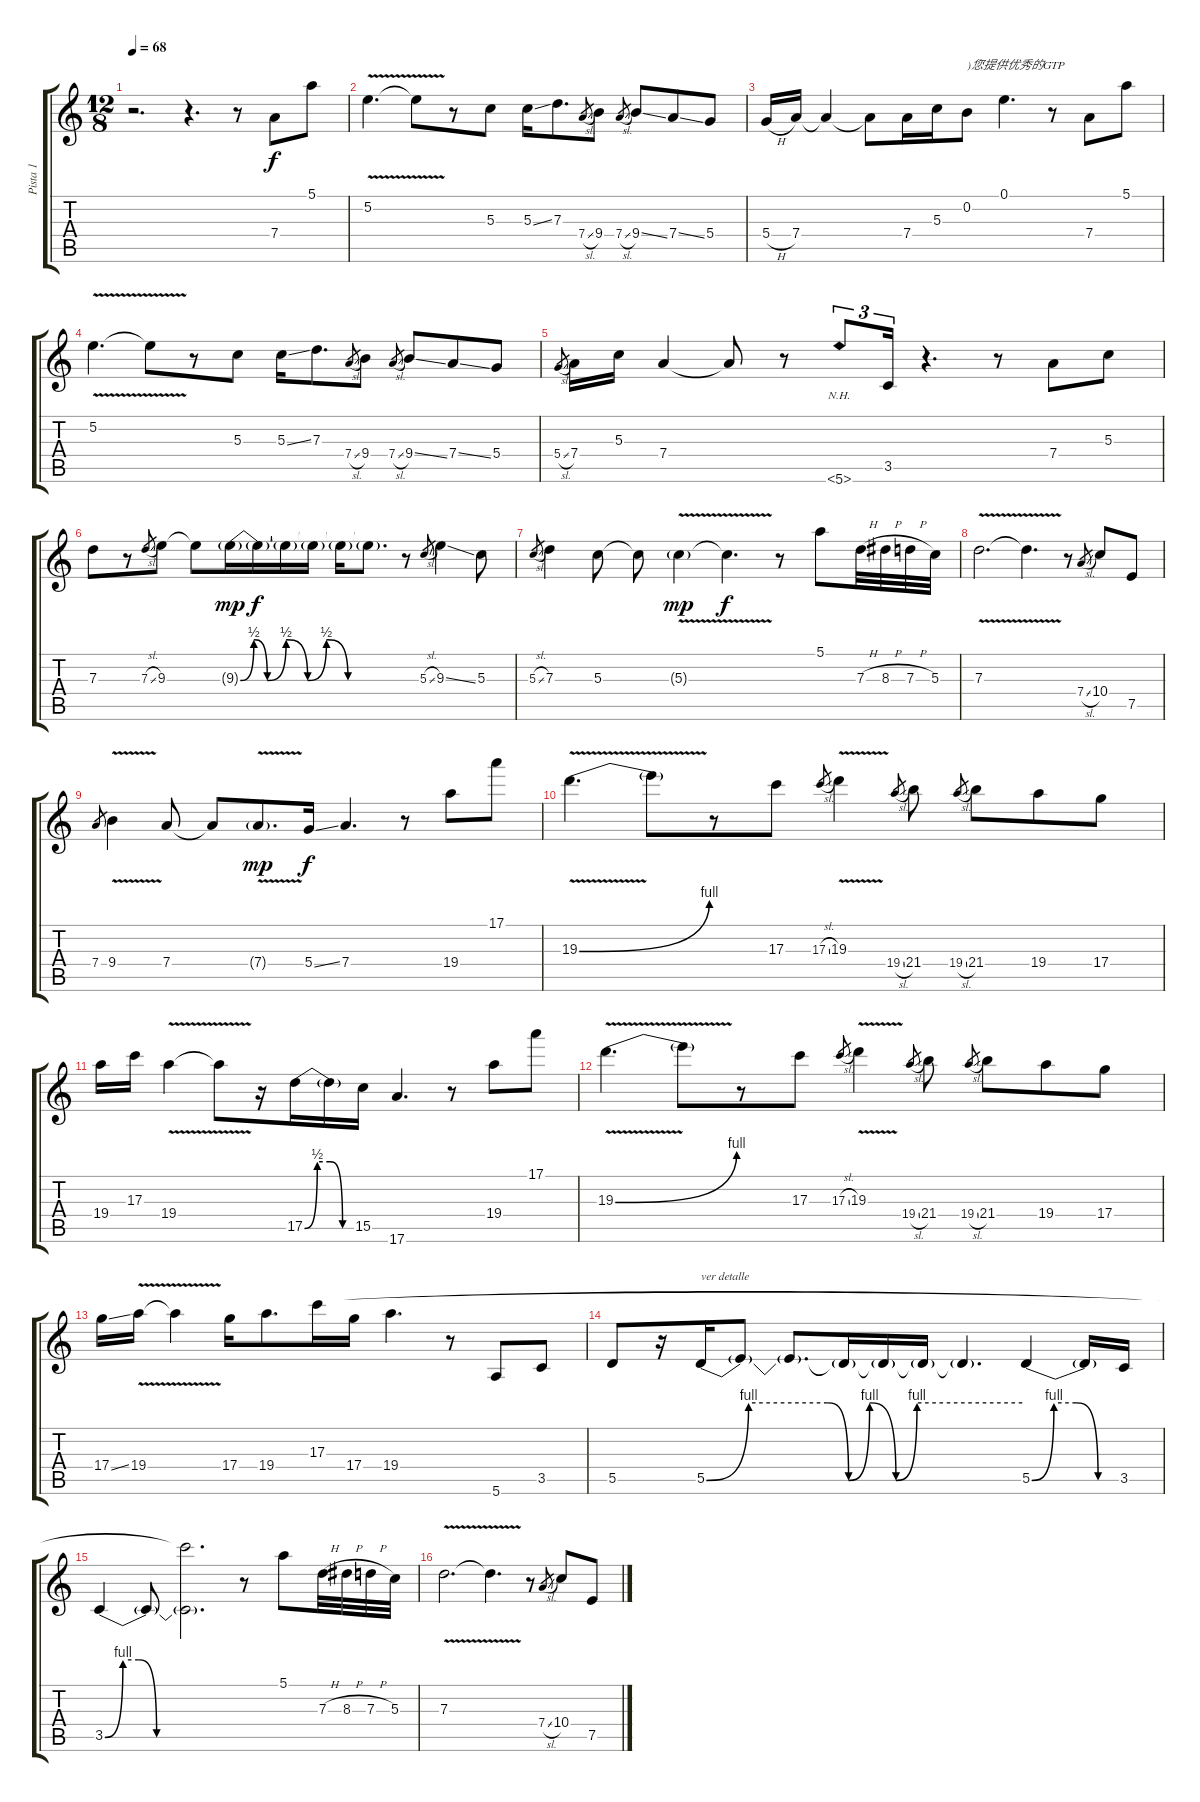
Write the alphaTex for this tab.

\track ("Pista 1" "Pista 1") {instrument overdrivenguitar}
\staff {score tabs}
\tuning (E4 B3 G3 D3 A2 E2) {hide}
\ts (12 8)
\tempo 68
\clef g2
\ks c
r.2{d dy f instrument overdrivenguitar} r.4{d} r.8 7.4.8 5.1.8 |
5.2{v}.4{d} 5.2{t}.8 r.8 5.3.8 5.3{ss}.16 7.3.8{d} 7.4{sl}.8{gr} 9.4.8 7.4{sl}.8{gr} 9.4{ss}.8 7.4{ss}.8 5.4.8 |
5.4{h}.16 7.4.16 7.4{t}.4 7.4{t}.8 7.4.16 5.3.16 0.2.8{txt ")您提供优秀的GTP"} 0.1.4{d} r.8 7.4.8 5.1.8 |
5.2{v}.4{d} 5.2{t}.8 r.8 5.3.8 5.3{ss}.16 7.3.8{d} 7.4{sl}.8{gr} 9.4.8 7.4{sl}.8{gr} 9.4{ss}.8 7.4{ss}.8 5.4.8 |
5.4{sl}.8{gr} 7.4.16 5.3.16 7.4.4 7.4{t}.8 r.8 5.6{nh}.8{tu (3 2)} 3.5.16{tu (3 2)} r.4{d} r.8 7.4.8 5.3.8 |
7.3.8 r.8 7.3{sl}.8{gr} 9.3.8 9.3{t}.8 9.3{be (custom 0 0 5 2 10 0 17 2 25 0 32 2 40 0 60 0) g}.16{dy mp} 9.3{t}.16{dy f} 9.3{t}.16 9.3{t}.16 9.3{t}.16 9.3{t}.8{d} r.8 5.3{sl}.8{gr} 9.3{ss}.4 5.3.8 |
5.3{sl}.8{gr} 7.3.4 5.3.8 5.3{t}.8 5.3{v g}.4{dy mp} 5.3{t}.4{d dy f} r.8 5.1.8 7.3{h}.32 8.3{h}.32 7.3{h}.32 5.3.32 |
7.3{v}.2{d} 7.3{t}.4{d} r.8 7.4{sl}.8{gr} 10.4.8 7.5.8 |
7.4.8{gr} 9.4{v}.4 7.4.8 7.4{t}.8 7.4{v g}.8{d dy mp} 5.4{ss}.16{dy f} 7.4.4{d} r.8 19.4.8 17.1.8 |
19.3{be (bend 0 0 60 4) v}.4{d} 19.3{t}.8 r.8 17.3.8 17.3{sl}.8{gr} 19.3{v}.4 19.4{sl}.8{gr} 21.4.8 19.4{sl}.8{gr} 21.4.8 19.4.8 17.4.8 |
19.4.16 17.3.16 19.4{v}.4 19.4{t}.8 r.16 17.5{be (custom 0 0 15 2 30 2 45 0 60 0)}.16 17.5{t}.16 15.5.16 17.6.4{d} r.8 19.4.8 17.1.8 |
19.3{be (bend 0 0 60 4) v}.4{d} 19.3{t}.8 r.8 17.3.8 17.3{sl}.8{gr} 19.3{v}.4 19.4{sl}.8{gr} 21.4.8 19.4{sl}.8{gr} 21.4.8 19.4.8 17.4.8 |
17.4{ss}.16 19.4{v}.16 19.4{t}.4 17.4.16 19.4.8{d} 17.3.16 17.4.16 19.4.4{d} r.8 5.6.8 3.5.8 |
5.5.8 r.16 5.5{be (custom 0 0 8 4 23 4 27 0 31 4 36 0 40 4 60 4)}.16{txt "ver detalle"} 5.5{t}.8 5.5{t}.8{d} 5.5{t}.16 5.5{t}.16 5.5{t}.16 5.5{t}.4{d} 5.5{be (custom 0 0 15 4 30 4 45 0 60 0)}.4 5.5{t}.16 3.5.16 |
3.5{be (custom 0 0 8 4 15 4 23 0 60 0)}.4 3.5{t}.8 (17.3{t} 3.5{t}).2{d} r.8 5.1.8 7.3{h}.32 8.3{h}.32 7.3{h}.32 5.3.32 |
7.3{v}.2{d} 7.3{t}.4{d} r.8 7.4{sl}.8{gr} 10.4.8 7.5.8
